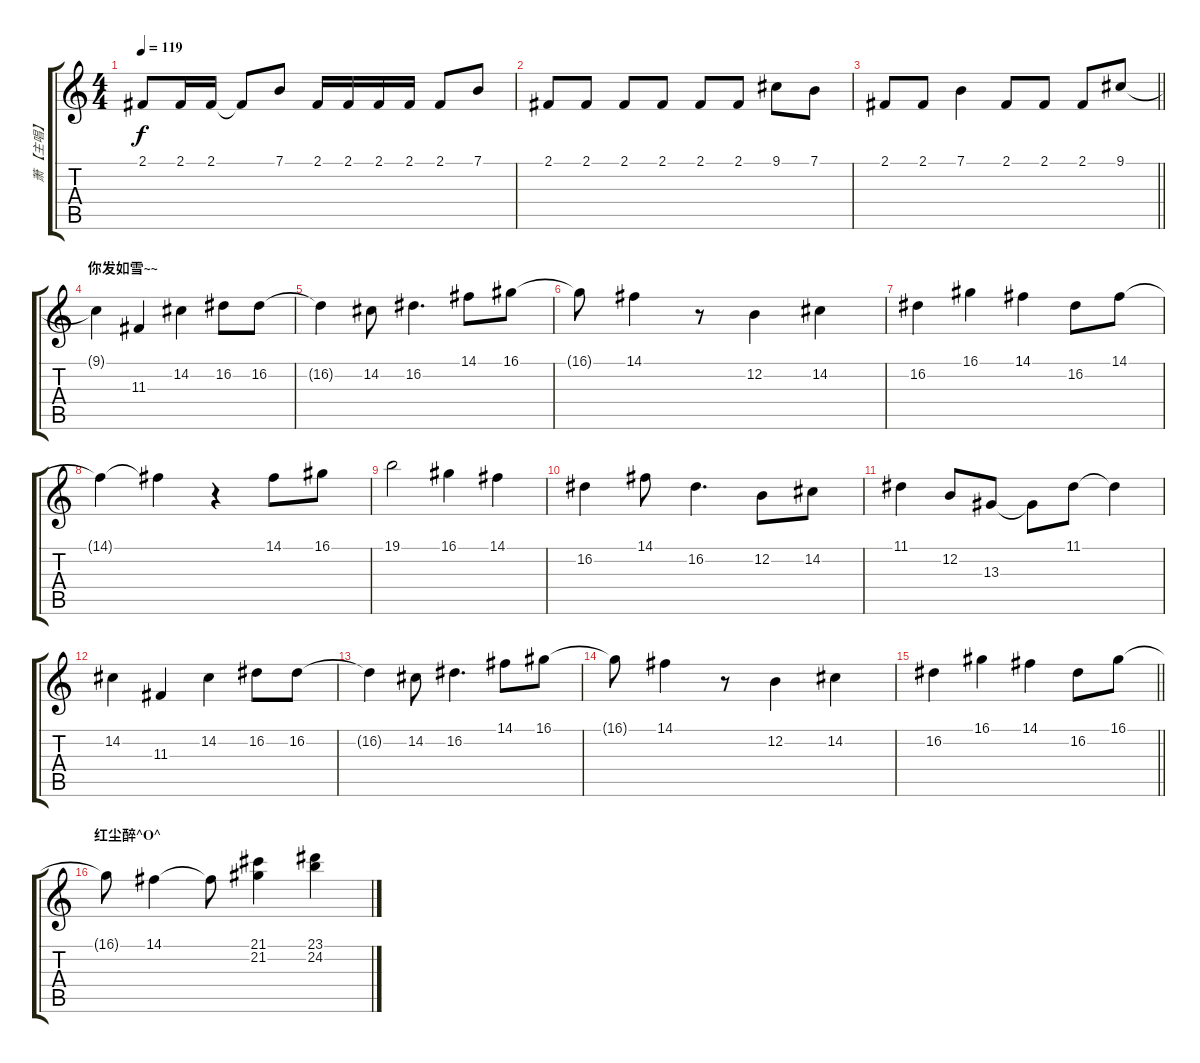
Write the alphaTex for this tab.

\track ("萧 【主唱】" "萧 【主唱】") {instrument piccolo}
\staff {score tabs}
\tuning (E4 B3 G3 D3 A2 E2) {hide}
\ts (4 4)
\tempo 119
\clef g2
\ks c
2.1.8{dy f} 2.1.16 2.1.16 2.1{t}.8 7.1.8 2.1.16 2.1.16 2.1.16 2.1.16 2.1.8 7.1.8 |
2.1.8 2.1.8 2.1.8 2.1.8 2.1.8 2.1.8 9.1.8 7.1.8 |
\barLineRight lightlight
2.1.8 2.1.8 7.1.4 2.1.8 2.1.8 2.1.8 9.1.8 |
\section ("" "你发如雪~~")
9.1{t}.4 11.3.4 14.2.4 16.2.8 16.2.8 |
16.2{t}.4 14.2.8 16.2.4{d} 14.1.8 16.1.8 |
16.1{t}.8 14.1.4 r.8 12.2.4 14.2.4 |
16.2.4 16.1.4 14.1.4 16.2.8 14.1.8 |
14.1{t}.4 14.1{t}.4 r.4 14.1.8 16.1.8 |
19.1.2 16.1.4 14.1.4 |
16.2.4 14.1.8 16.2.4{d} 12.2.8 14.2.8 |
11.1.4 12.2.8 13.3.8 13.3{t}.8 11.1.8 11.1{t}.4 |
14.2.4 11.3.4 14.2.4 16.2.8 16.2.8 |
16.2{t}.4 14.2.8 16.2.4{d} 14.1.8 16.1.8 |
16.1{t}.8 14.1.4 r.8 12.2.4 14.2.4 |
\barLineRight lightlight
16.2.4 16.1.4 14.1.4 16.2.8 16.1.8 |
\section ("" "红尘醉^O^")
16.1{t}.8 14.1.4 14.1{t}.8 (21.1 21.2).4 (23.1 24.2).4
